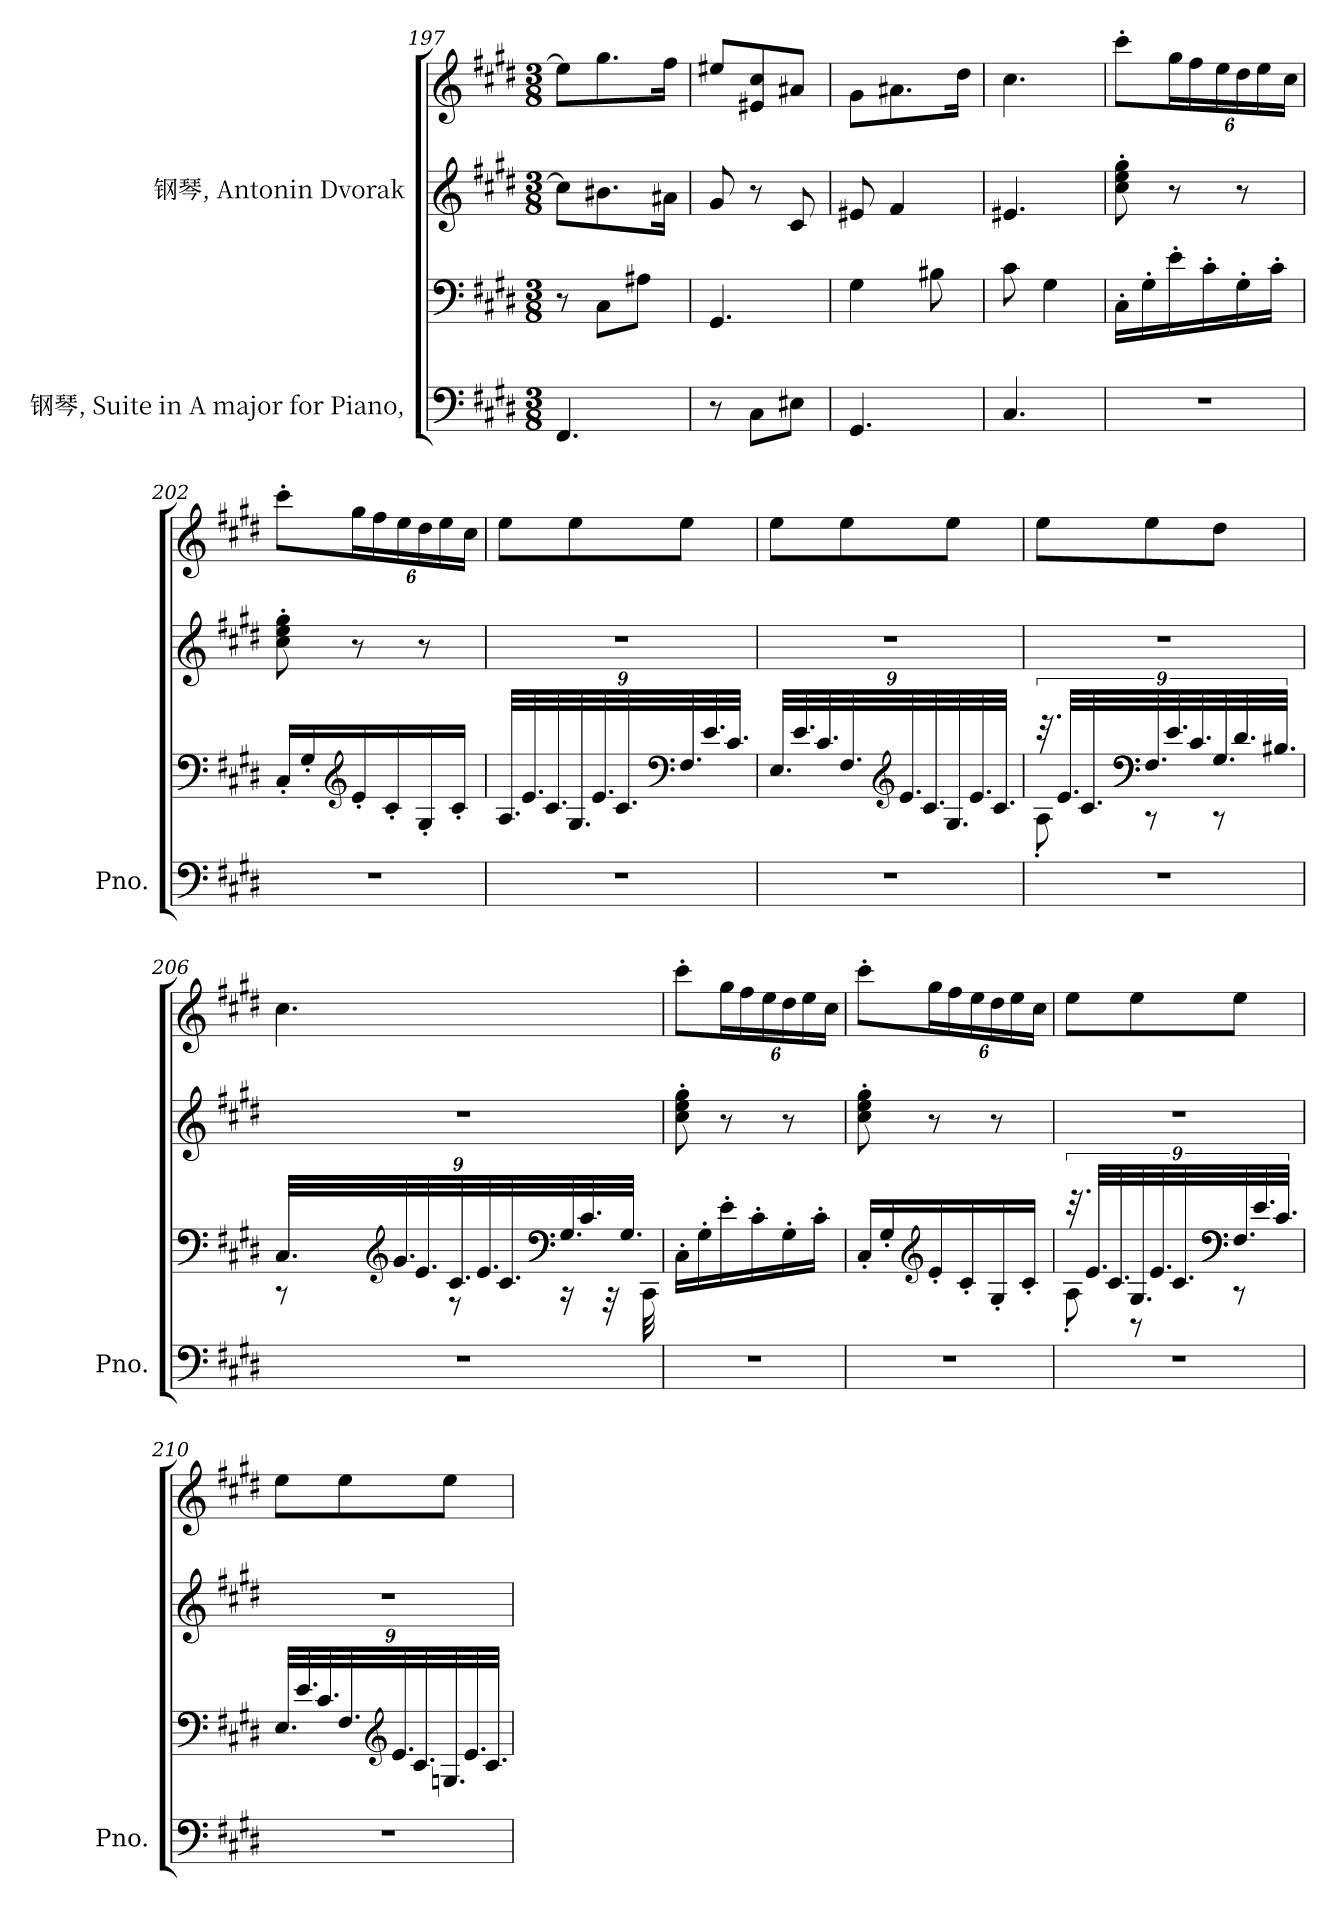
**kern	**kern	**kern	**kern
*part2	*part2	*part1	*part1
*staff4	*staff3	*staff2	*staff1
*I"钢琴, Suite in A major for Piano,	*	*I"钢琴, Antonin Dvorak	*
*I'Pno.	*	*	*
*clefF4	*clefF4	*clefG2	*clefG2
*k[f#c#g#d#]	*k[f#c#g#d#]	*k[f#c#g#d#]	*k[f#c#g#d#]
*M3/8	*M3/8	*M3/8	*M3/8
=197	=197	=197	=197
4.FF#/	8r	8cc#\L]	8ee#\L]
.	8C#\L	8.b#X\	8.gg#\
.	8A#X\J	.	.
.	.	16a#X\Jk	16ff#\Jk
=198	=198	=198	=198
8r	4.GG#/	8g#/	8ee#X/L
8C#\L	.	8r	8e#X/ 8cc#/
8E#X\J	.	8c#/	8a#X/J
=199	=199	=199	=199
4.GG#/	4G#\	8e#X/	8g#\L
.	.	4f#/	8.a#X\
.	8B#X\	.	.
.	.	.	16dd#\Jk
=200	=200	=200	=200
4.C#/	8c#\	4.e#X/	4.cc#\
.	4G#\	.	.
=201	=201	=201	=201
*	*	*	*MM60
4.r	16C#'\LL	8cc#\' 8ee\' 8gg#\'	8ccc#'\L
.	16G#'\	.	.
*	*	*	*Xbrackettup
.	16e'\	8r	24gg#\L
.	.	.	24ff#\
.	16c#'\	.	.
.	.	.	24ee\
.	16G#'\	8r	24dd#\
.	.	.	24ee\
.	16c#'\JJ	.	.
.	.	.	24cc#\JJ
!!LO:LB:g=z
=202	=202	=202	=202
4.r	16C#'/LL	8cc#\' 8ee\' 8gg#\'	8ccc#'\L
.	16G#'/	.	.
*	*clefG2	*	*
.	16e'/	8r	24gg#\L
.	.	.	24ff#\
.	16c#'/	.	.
.	.	.	24ee\
.	16G#'/	8r	24dd#\
.	.	.	24ee\
.	16c#'/JJ	.	.
.	.	.	24cc#\JJ
=203	=203	=203	=203
*	*Xbrackettup	*	*
4.r	36.A/LLL	4.r	8ee\L
.	36.e/	.	.
.	36.c#/	.	.
.	36.G#/	.	8ee\
.	36.e/	.	.
.	36.c#/	.	.
*	*clefF4	*	*
.	36.F#/	.	8ee\J
.	36.e/	.	.
.	36.c#/JJJ	.	.
!!LO:PB:g=z
=204	=204	=204	=204
4.r	36.E/LLL	4.r	8ee\L
.	36.e/	.	.
.	36.c#/	.	.
.	36.F#/	.	8ee\
*	*clefG2	*	*
.	36.e/	.	.
.	36.c#/	.	.
.	36.G#/	.	8ee\J
.	36.e/	.	.
.	36.c#/JJJ	.	.
=205	=205	=205	=205
*	*brackettup	*	*
*	*^	*	*
4.r	36.r	8A'\	4.r	8ee\L
.	36.e/LLL	.	.	.
.	36.c#/	.	.	.
*	*clefF4	*	*	*
.	36.F#/	8r	.	8ee\
.	36.e/	.	.	.
.	36.c#/	.	.	.
.	36.G#/	8r	.	8dd#\J
.	36.d#/	.	.	.
.	36.B#X/JJJ	.	.	.
!!LO:LB:g=z
=206	=206	=206	=206	=206
*	*Xbrackettup	*	*	*
4.r	36.C#/LLL	8r	4.r	4.cc#\
*	*clefG2	*	*	*
.	36.g#/	.	.	.
.	36.e/	.	.	.
.	36.c#/	8r	.	.
.	36.e/	.	.	.
.	36.c#/	.	.	.
*	*clefF4	*	*	*
.	36.G#/	16r	.	.
.	36.c#/	.	.	.
.	.	32r	.	.
.	36.G#/JJJ	.	.	.
.	.	32CC#\	.	.
*	*v	*v	*	*
=207	=207	=207	=207
4.r	16C#'\LL	8cc#\' 8ee\' 8gg#\'	8ccc#'\L
.	16G#'\	.	.
.	16e'\	8r	24gg#\L
.	.	.	24ff#\
.	16c#'\	.	.
.	.	.	24ee\
.	16G#'\	8r	24dd#\
.	.	.	24ee\
.	16c#'\JJ	.	.
.	.	.	24cc#\JJ
=208	=208	=208	=208
4.r	16C#'/LL	8cc#\' 8ee\' 8gg#\'	8ccc#'\L
.	16G#'/	.	.
*	*clefG2	*	*
.	16e'/	8r	24gg#\L
.	.	.	24ff#\
.	16c#'/	.	.
.	.	.	24ee\
.	16G#'/	8r	24dd#\
.	.	.	24ee\
.	16c#'/JJ	.	.
.	.	.	24cc#\JJ
!!LO:LB:g=z
=209	=209	=209	=209
*	*brackettup	*	*
*	*^	*	*
4.r	36.r	8A'\	4.r	8ee\L
.	36.e/LLL	.	.	.
.	36.c#/	.	.	.
.	36.G#/	8r	.	8ee\
.	36.e/	.	.	.
.	36.c#/	.	.	.
*	*clefF4	*	*	*
.	36.F#/	8r	.	8ee\J
.	36.e/	.	.	.
.	36.c#/JJJ	.	.	.
*	*v	*v	*	*
=210	=210	=210	=210
*	*Xbrackettup	*	*
4.r	36.E/LLL	4.r	8ee\L
.	36.e/	.	.
.	36.c#/	.	.
.	36.F#/	.	8ee\
*	*clefG2	*	*
.	36.e/	.	.
.	36.c#/	.	.
.	36.Gn/	.	8ee\J
.	36.e/	.	.
.	36.c#/JJJ	.	.
=	=	=	=
*-	*-	*-	*-
